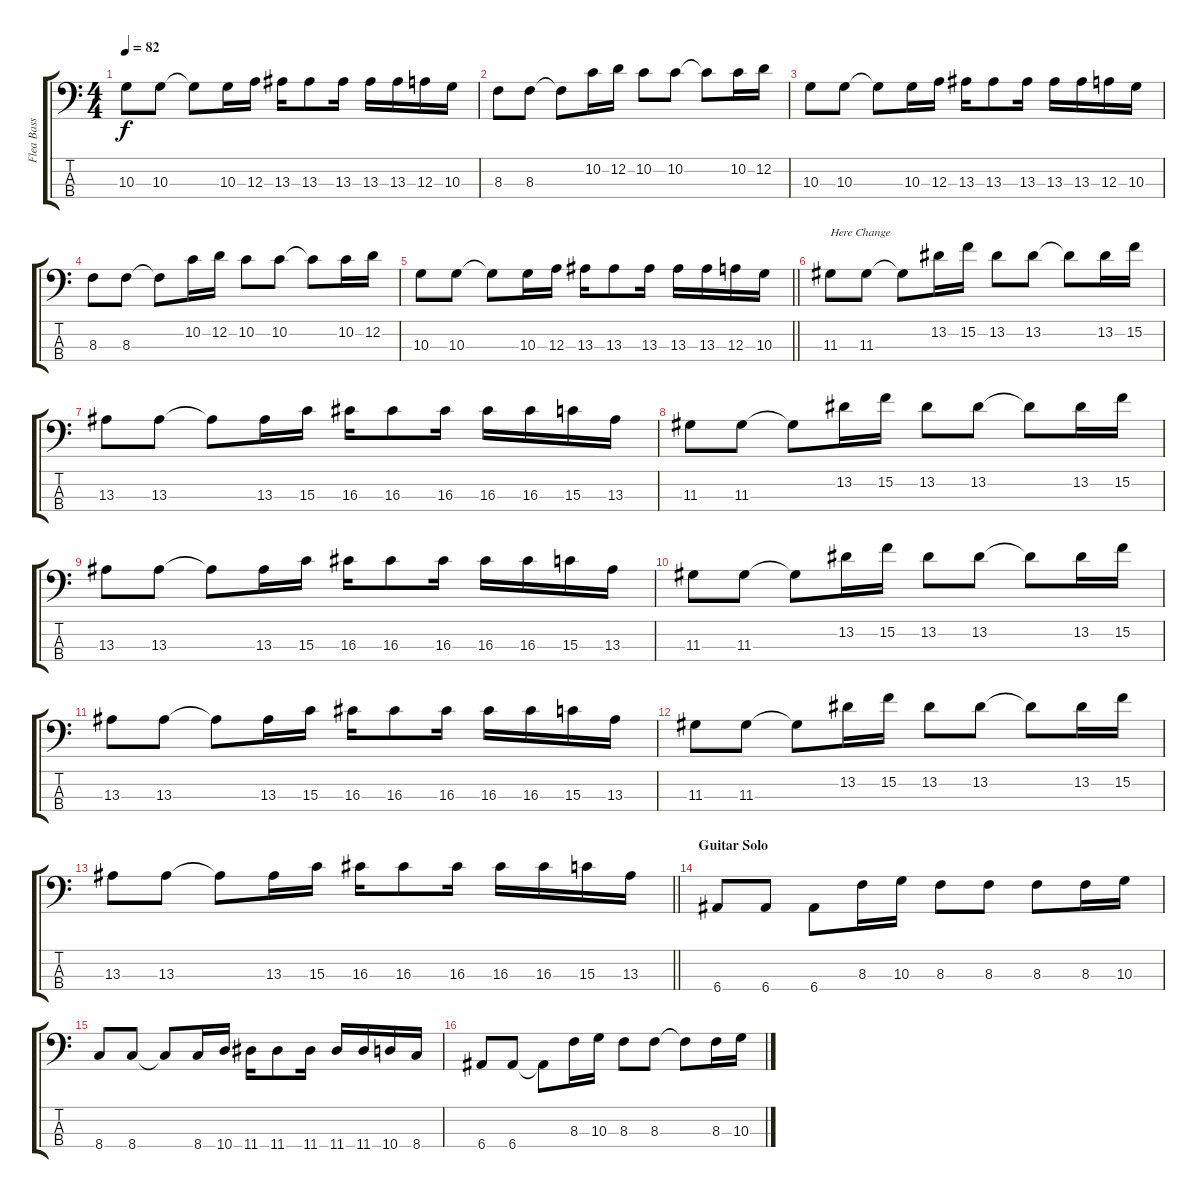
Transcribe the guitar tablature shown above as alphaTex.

\track ("Flea Bass" "Flea Bass") {instrument electricbassfinger}
\staff {score tabs}
\tuning (G2 D2 A1 E1) {hide}
\ts (4 4)
\tempo 82
\clef f4
\ks c
10.3.8{dy f} 10.3.8 10.3{t}.8 10.3.16 12.3.16 13.3.16 13.3.8 13.3.16 13.3.16 13.3.16 12.3.16 10.3.16 |
8.3.8 8.3.8 8.3{t}.8 10.2.16 12.2.16 10.2.8 10.2.8 10.2{t}.8 10.2.16 12.2.16 |
10.3.8 10.3.8 10.3{t}.8 10.3.16 12.3.16 13.3.16 13.3.8 13.3.16 13.3.16 13.3.16 12.3.16 10.3.16 |
8.3.8 8.3.8 8.3{t}.8 10.2.16 12.2.16 10.2.8 10.2.8 10.2{t}.8 10.2.16 12.2.16 |
\barLineRight lightlight
10.3.8 10.3.8 10.3{t}.8 10.3.16 12.3.16 13.3.16 13.3.8 13.3.16 13.3.16 13.3.16 12.3.16 10.3.16 |
11.3.8{txt "Here Change"} 11.3.8 11.3{t}.8 13.2.16 15.2.16 13.2.8 13.2.8 13.2{t}.8 13.2.16 15.2.16 |
13.3.8 13.3.8 13.3{t}.8 13.3.16 15.3.16 16.3.16 16.3.8 16.3.16 16.3.16 16.3.16 15.3.16 13.3.16 |
11.3.8 11.3.8 11.3{t}.8 13.2.16 15.2.16 13.2.8 13.2.8 13.2{t}.8 13.2.16 15.2.16 |
13.3.8 13.3.8 13.3{t}.8 13.3.16 15.3.16 16.3.16 16.3.8 16.3.16 16.3.16 16.3.16 15.3.16 13.3.16 |
11.3.8 11.3.8 11.3{t}.8 13.2.16 15.2.16 13.2.8 13.2.8 13.2{t}.8 13.2.16 15.2.16 |
13.3.8 13.3.8 13.3{t}.8 13.3.16 15.3.16 16.3.16 16.3.8 16.3.16 16.3.16 16.3.16 15.3.16 13.3.16 |
11.3.8 11.3.8 11.3{t}.8 13.2.16 15.2.16 13.2.8 13.2.8 13.2{t}.8 13.2.16 15.2.16 |
\barLineRight lightlight
13.3.8 13.3.8 13.3{t}.8 13.3.16 15.3.16 16.3.16 16.3.8 16.3.16 16.3.16 16.3.16 15.3.16 13.3.16 |
\section ("" "Guitar Solo")
6.4.8 6.4.8 6.4.8 8.3.16 10.3.16 8.3.8 8.3.8 8.3.8 8.3.16 10.3.16 |
8.4.8 8.4.8 8.4{t}.8 8.4.16 10.4.16 11.4.16 11.4.8 11.4.16 11.4.16 11.4.16 10.4.16 8.4.16 |
6.4.8 6.4.8 6.4{t}.8 8.3.16 10.3.16 8.3.8 8.3.8 8.3{t}.8 8.3.16 10.3.16
